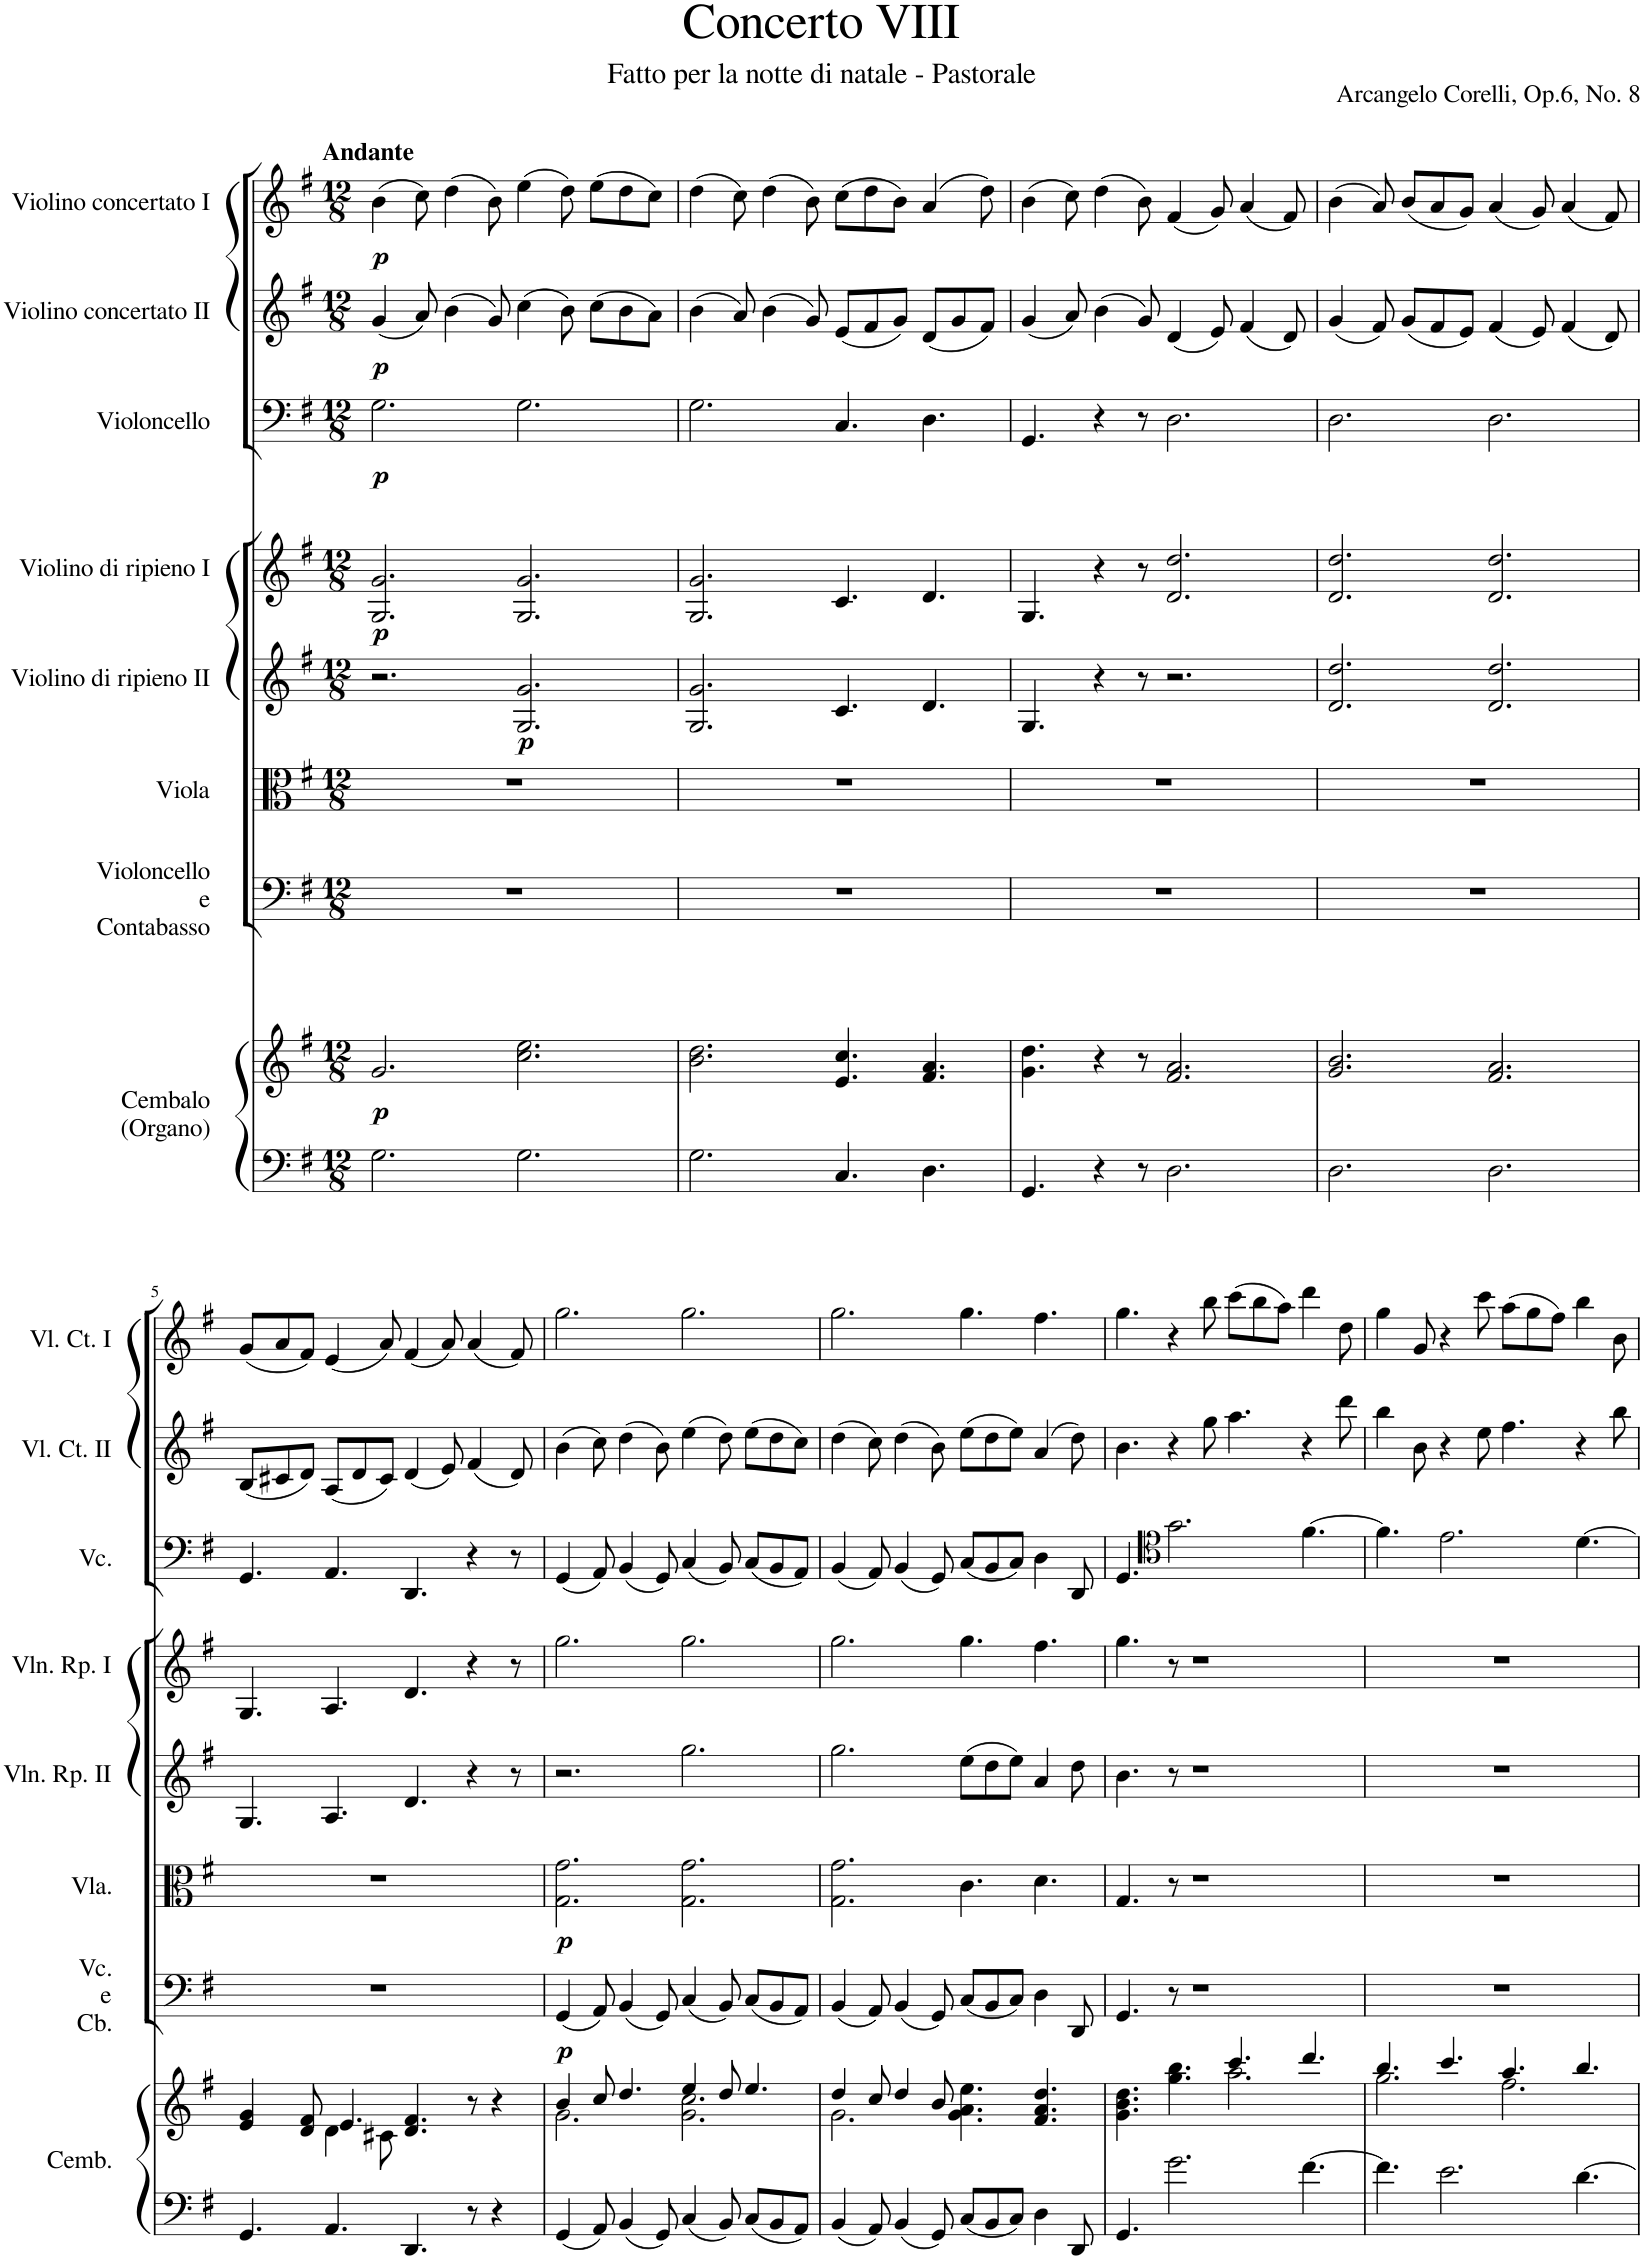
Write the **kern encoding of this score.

**kern	**kern	**dynam	**kern	**dynam	**kern	**dynam	**kern	**dynam	**kern	**dynam	**kern	**dynam	**kern	**dynam	**kern	**dynam	**kern	**dynam
*part9	*part9	*part9	*part8	*part8	*part7	*part7	*part6	*part6	*part5	*part5	*part4	*part4	*part3	*part3	*part2	*part2	*part1	*part1
*staff10	*staff9	*staff9/10	*staff8	*staff8	*staff7	*staff7	*staff6	*staff6	*staff5	*staff5	*staff4	*staff4	*staff3	*staff3	*staff2	*staff2	*staff1	*staff1
*I"Cembalo (Organo)	*	*	*I"Contrabassen	*	*I"Violoncello e Contabasso	*	*I"Viola	*	*I"Violino di ripieno II	*	*I"Violino di ripieno I	*	*I"Violoncello	*	*I"Violino concertato II	*	*I"Violino concertato I	*
*I'Cemb.	*	*	*I'Ca. Bsn.	*	*I'Vc. e Cb.	*	*I'Vla.	*	*I'Vln. Rp. II	*	*I'Vln. Rp. I	*	*I'Vc.	*	*I'Vl. Ct. II	*	*I'Vl. Ct. I	*
*	*	*	*stria5	*	*	*	*	*	*	*	*	*	*	*	*	*	*	*
*clefF4	*clefG2	*	*clefF4	*	*clefF4	*	*clefC3	*	*clefG2	*	*clefG2	*	*clefF4	*	*clefG2	*	*clefG2	*
*	*	*	*Trd7c12	*	*	*	*	*	*	*	*	*	*	*	*	*	*	*
*k[f#]	*k[f#]	*	*k[]	*	*k[f#]	*	*k[f#]	*	*k[f#]	*	*k[f#]	*	*k[f#]	*	*k[f#]	*	*k[f#]	*
*M12/8	*M12/8	*	*M12/8	*	*M12/8	*	*M12/8	*	*M12/8	*	*M12/8	*	*M12/8	*	*M12/8	*	*M12/8	*
=1	=1	=1	=1	=1	=1	=1	=1	=1	=1	=1	=1	=1	=1	=1	=1	=1	=1	=1
!	!	!	!	!	!	!	!	!	!	!	!	!	!	!	!	!	!LO:TX:a:B:t=Andante	!
!	!	!LO:DY:b	!	!	!	!	!	!	!	!	!	!LO:DY:b	!	!LO:DY:b	!	!LO:DY:b	!	!LO:DY:b
2.G\	2.g/	p	1.r	.	1.r	.	1.r	.	2.r	.	2.G/ 2.g/	p	2.G\	p	(4g/	p	(4b\	p
.	.	.	.	.	.	.	.	.	.	.	.	.	.	.	8a/)	.	8cc\)	.
.	.	.	.	.	.	.	.	.	.	.	.	.	.	.	(4b\	.	(4dd\	.
.	.	.	.	.	.	.	.	.	.	.	.	.	.	.	8g/)	.	8b\)	.
!	!	!	!	!	!	!	!	!	!	!LO:DY:b	!	!	!	!	!	!	!	!
2.G\	2.cc\ 2.ee\	.	.	.	.	.	.	.	2.G/ 2.g/	p	2.G/ 2.g/	.	2.G\	.	(4cc\	.	(4ee\	.
.	.	.	.	.	.	.	.	.	.	.	.	.	.	.	8b\)	.	8dd\)	.
.	.	.	.	.	.	.	.	.	.	.	.	.	.	.	(8cc\L	.	(8ee\L	.
.	.	.	.	.	.	.	.	.	.	.	.	.	.	.	8b\	.	8dd\	.
.	.	.	.	.	.	.	.	.	.	.	.	.	.	.	8a\J)	.	8cc\J)	.
=2	=2	=2	=2	=2	=2	=2	=2	=2	=2	=2	=2	=2	=2	=2	=2	=2	=2	=2
2.G\	2.b\ 2.dd\	.	1.r	.	1.r	.	1.r	.	2.G/ 2.g/	.	2.G/ 2.g/	.	2.G\	.	(4b\	.	(4dd\	.
.	.	.	.	.	.	.	.	.	.	.	.	.	.	.	8a/)	.	8cc\)	.
.	.	.	.	.	.	.	.	.	.	.	.	.	.	.	(4b\	.	(4dd\	.
.	.	.	.	.	.	.	.	.	.	.	.	.	.	.	8g/)	.	8b\)	.
4.C/	4.e/ 4.cc/	.	.	.	.	.	.	.	4.c/	.	4.c/	.	4.C/	.	(8e/L	.	(8cc\L	.
.	.	.	.	.	.	.	.	.	.	.	.	.	.	.	8f#/	.	8dd\	.
.	.	.	.	.	.	.	.	.	.	.	.	.	.	.	8g/J)	.	8b\J)	.
4.D\	4.f#/ 4.a/	.	.	.	.	.	.	.	4.d/	.	4.d/	.	4.D\	.	(8d/L	.	(4a/	.
.	.	.	.	.	.	.	.	.	.	.	.	.	.	.	8g/	.	.	.
.	.	.	.	.	.	.	.	.	.	.	.	.	.	.	8f#/J)	.	8dd\)	.
=3	=3	=3	=3	=3	=3	=3	=3	=3	=3	=3	=3	=3	=3	=3	=3	=3	=3	=3
4.GG/	4.g\ 4.dd\	.	1.r	.	1.r	.	1.r	.	4.G/	.	4.G/	.	4.GG/	.	(4g/	.	(4b\	.
.	.	.	.	.	.	.	.	.	.	.	.	.	.	.	8a/)	.	8cc\)	.
4r	4r	.	.	.	.	.	.	.	4r	.	4r	.	4r	.	(4b\	.	(4dd\	.
8r	8r	.	.	.	.	.	.	.	8r	.	8r	.	8r	.	8g/)	.	8b\)	.
2.D\	2.f#/ 2.a/	.	.	.	.	.	.	.	2.r	.	2.d/ 2.dd/	.	2.D\	.	(4d/	.	(4f#/	.
.	.	.	.	.	.	.	.	.	.	.	.	.	.	.	8e/)	.	8g/)	.
.	.	.	.	.	.	.	.	.	.	.	.	.	.	.	(4f#/	.	(4a/	.
.	.	.	.	.	.	.	.	.	.	.	.	.	.	.	8d/)	.	8f#/)	.
=4	=4	=4	=4	=4	=4	=4	=4	=4	=4	=4	=4	=4	=4	=4	=4	=4	=4	=4
2.D\	2.g/ 2.b/	.	1.r	.	1.r	.	1.r	.	2.d/ 2.dd/	.	2.d/ 2.dd/	.	2.D\	.	(4g/	.	(4b\	.
.	.	.	.	.	.	.	.	.	.	.	.	.	.	.	8f#/)	.	8a/)	.
.	.	.	.	.	.	.	.	.	.	.	.	.	.	.	(8g/L	.	(8b/L	.
.	.	.	.	.	.	.	.	.	.	.	.	.	.	.	8f#/	.	8a/	.
.	.	.	.	.	.	.	.	.	.	.	.	.	.	.	8e/J)	.	8g/J)	.
2.D\	2.f#/ 2.a/	.	.	.	.	.	.	.	2.d/ 2.dd/	.	2.d/ 2.dd/	.	2.D\	.	(4f#/	.	(4a/	.
.	.	.	.	.	.	.	.	.	.	.	.	.	.	.	8e/)	.	8g/)	.
.	.	.	.	.	.	.	.	.	.	.	.	.	.	.	(4f#/	.	(4a/	.
.	.	.	.	.	.	.	.	.	.	.	.	.	.	.	8d/)	.	8f#/)	.
!!LO:LB:g=z
=5	=5	=5	=5	=5	=5	=5	=5	=5	=5	=5	=5	=5	=5	=5	=5	=5	=5	=5
*	*^	*	*	*	*	*	*	*	*	*	*	*	*	*	*	*	*	*
4.GG/	4e/ 4g/	4.ryy	.	1.r	.	1.r	.	1.r	.	4.G/	.	4.G/	.	4.GG/	.	(8B/L	.	(8g/L	.
.	.	.	.	.	.	.	.	.	.	.	.	.	.	.	.	8c#X/	.	8a/	.
.	8d/ 8f#/	.	.	.	.	.	.	.	.	.	.	.	.	.	.	8d/J)	.	8f#/J)	.
4.AA/	4.e/	4d\	.	.	.	.	.	.	.	4.A/	.	4.A/	.	4.AA/	.	(8A/L	.	(4e/	.
.	.	.	.	.	.	.	.	.	.	.	.	.	.	.	.	8d/	.	.	.
.	.	8c#X\	.	.	.	.	.	.	.	.	.	.	.	.	.	8c#/J)	.	8a/)	.
4.DD/	4.d/ 4.f#/	2.ryy	.	.	.	.	.	.	.	4.d/	.	4.d/	.	4.DD/	.	(4d/	.	(4f#/	.
.	.	.	.	.	.	.	.	.	.	.	.	.	.	.	.	8e/)	.	8a/)	.
8r	8r	.	.	.	.	.	.	.	.	4r	.	4r	.	4r	.	(4f#/	.	(4a/	.
4r	4r	.	.	.	.	.	.	.	.	.	.	.	.	.	.	.	.	.	.
.	.	.	.	.	.	.	.	.	.	8r	.	8r	.	8r	.	8d/)	.	8f#/)	.
=6	=6	=6	=6	=6	=6	=6	=6	=6	=6	=6	=6	=6	=6	=6	=6	=6	=6	=6	=6
!	!	!	!	!	!LO:DY:b	!	!	!	!	!	!	!	!	!	!	!	!	!	!
!	!	!	!	!	!LO:DY:n=1:b	!	!LO:DY:b	!	!LO:DY:b	!	!	!	!	!	!	!	!	!	!
4GG/	4b/	2.g\	.	((4GG	p p	(4GG/	p	2.G\ 2.g\	p	2.r	.	2.gg\	.	(4GG/	.	(4b\	.	2.gg\	.
8AA/	8cc/	.	.	8AA))	.	8AA/)	.	.	.	.	.	.	.	8AA/)	.	8cc\)	.	.	.
4BB/	4.dd/	.	.	((4BB	.	(4BB/	.	.	.	.	.	.	.	(4BB/	.	(4dd\	.	.	.
8GG/	.	.	.	8GG))	.	8GG/)	.	.	.	.	.	.	.	8GG/)	.	8b\)	.	.	.
4C/	4ee/	2.g\ 2.cc\	.	((4C	.	(4C/	.	2.G\ 2.g\	.	2.gg\	.	2.gg\	.	(4C/	.	(4ee\	.	2.gg\	.
8BB/	8dd/	.	.	8BB))	.	8BB/)	.	.	.	.	.	.	.	8BB/)	.	8dd\)	.	.	.
8C/L	4.ee/	.	.	((8C/L	.	(8C/L	.	.	.	.	.	.	.	(8C/L	.	(8ee\L	.	.	.
8BB/	.	.	.	8BB/	.	8BB/	.	.	.	.	.	.	.	8BB/	.	8dd\	.	.	.
8AA/J	.	.	.	8AA/J))	.	8AA/J)	.	.	.	.	.	.	.	8AA/J)	.	8cc\J)	.	.	.
=7	=7	=7	=7	=7	=7	=7	=7	=7	=7	=7	=7	=7	=7	=7	=7	=7	=7	=7	=7
4BB/	4dd/	2.g\	.	((4BB	.	(4BB/	.	2.G\ 2.g\	.	2.gg\	.	2.gg\	.	(4BB/	.	(4dd\	.	2.gg\	.
8AA/	8cc/	.	.	8AA))	.	8AA/)	.	.	.	.	.	.	.	8AA/)	.	8cc\)	.	.	.
4BB/	4dd/	.	.	((4BB	.	(4BB/	.	.	.	.	.	.	.	(4BB/	.	(4dd\	.	.	.
8GG/	8b/	.	.	8GG))	.	8GG/)	.	.	.	.	.	.	.	8GG/)	.	8b\)	.	.	.
8C/L	4.g\ 4.a\ 4.ee\	2.ryy	.	((8C/L	.	(8C/L	.	4.c\	.	(8ee\L	.	4.gg\	.	(8C/L	.	(8ee\L	.	4.gg\	.
8BB/	.	.	.	8BB/	.	8BB/	.	.	.	8dd\	.	.	.	8BB/	.	8dd\	.	.	.
8C/J	.	.	.	8C/J))	.	8C/J)	.	.	.	8ee\J)	.	.	.	8C/J)	.	8ee\J)	.	.	.
4D\	4.f#/ 4.a/ 4.dd/	.	.	4D	.	4D\	.	4.d\	.	4a/	.	4.ff#\	.	4D\	.	(4a/	.	4.ff#\	.
8DD/	.	.	.	8DD	.	8DD/	.	.	.	8dd\	.	.	.	8DD/	.	8dd\)	.	.	.
=8	=8	=8	=8	=8	=8	=8	=8	=8	=8	=8	=8	=8	=8	=8	=8	=8	=8	=8	=8
4.GG/	4.g\ 4.b\ 4.dd\	2.ryy	.	4.GG	.	4.GG/	.	4.G/	.	4.b\	.	4.gg\	.	4.GG/	.	4.b\	.	4.gg\	.
*	*	*	*	*	*	*	*	*	*	*	*	*	*	*clefC4	*	*	*	*	*
2.g\	4.gg\ 4.bb\	.	.	8r	.	8r	.	8r	.	8r	.	8r	.	2.g\	.	4r	.	4r	.
.	.	.	.	1r	.	1r	.	1r	.	1r	.	1r	.	.	.	.	.	.	.
.	.	.	.	.	.	.	.	.	.	.	.	.	.	.	.	8gg\	.	8bb\	.
.	4.ccc/	2.aa\	.	.	.	.	.	.	.	.	.	.	.	.	.	4.aa\	.	(8ccc\L	.
.	.	.	.	.	.	.	.	.	.	.	.	.	.	.	.	.	.	8bb\	.
.	.	.	.	.	.	.	.	.	.	.	.	.	.	.	.	.	.	8aa\J)	.
[4.f#\	4.ddd/	.	.	.	.	.	.	.	.	.	.	.	.	[4.f#\	.	4r	.	4ddd\	.
.	.	.	.	.	.	.	.	.	.	.	.	.	.	.	.	8ddd\	.	8dd\	.
=9	=9	=9	=9	=9	=9	=9	=9	=9	=9	=9	=9	=9	=9	=9	=9	=9	=9	=9	=9
4.f#\]	4.bb/	2.gg\	.	1.r	.	1.r	.	1.r	.	1.r	.	1.r	.	4.f#\]	.	4bb\	.	4gg\	.
.	.	.	.	.	.	.	.	.	.	.	.	.	.	.	.	8b\	.	8g/	.
2.e\	4.ccc/	.	.	.	.	.	.	.	.	.	.	.	.	2.e\	.	4r	.	4r	.
.	.	.	.	.	.	.	.	.	.	.	.	.	.	.	.	8ee\	.	8ccc\	.
.	4.aa/	2.ff#\	.	.	.	.	.	.	.	.	.	.	.	.	.	4.ff#\	.	(8aa\L	.
.	.	.	.	.	.	.	.	.	.	.	.	.	.	.	.	.	.	8gg\	.
.	.	.	.	.	.	.	.	.	.	.	.	.	.	.	.	.	.	8ff#\J)	.
[4.d\	4.bb/	.	.	.	.	.	.	.	.	.	.	.	.	[4.d\	.	4r	.	4bb\	.
.	.	.	.	.	.	.	.	.	.	.	.	.	.	.	.	8bb\	.	8b\	.
*	*v	*v	*	*	*	*	*	*	*	*	*	*	*	*	*	*	*	*	*
=	=	=	=	=	=	=	=	=	=	=	=	=	=	=	=	=	=	=
*-	*-	*-	*-	*-	*-	*-	*-	*-	*-	*-	*-	*-	*-	*-	*-	*-	*-	*-
